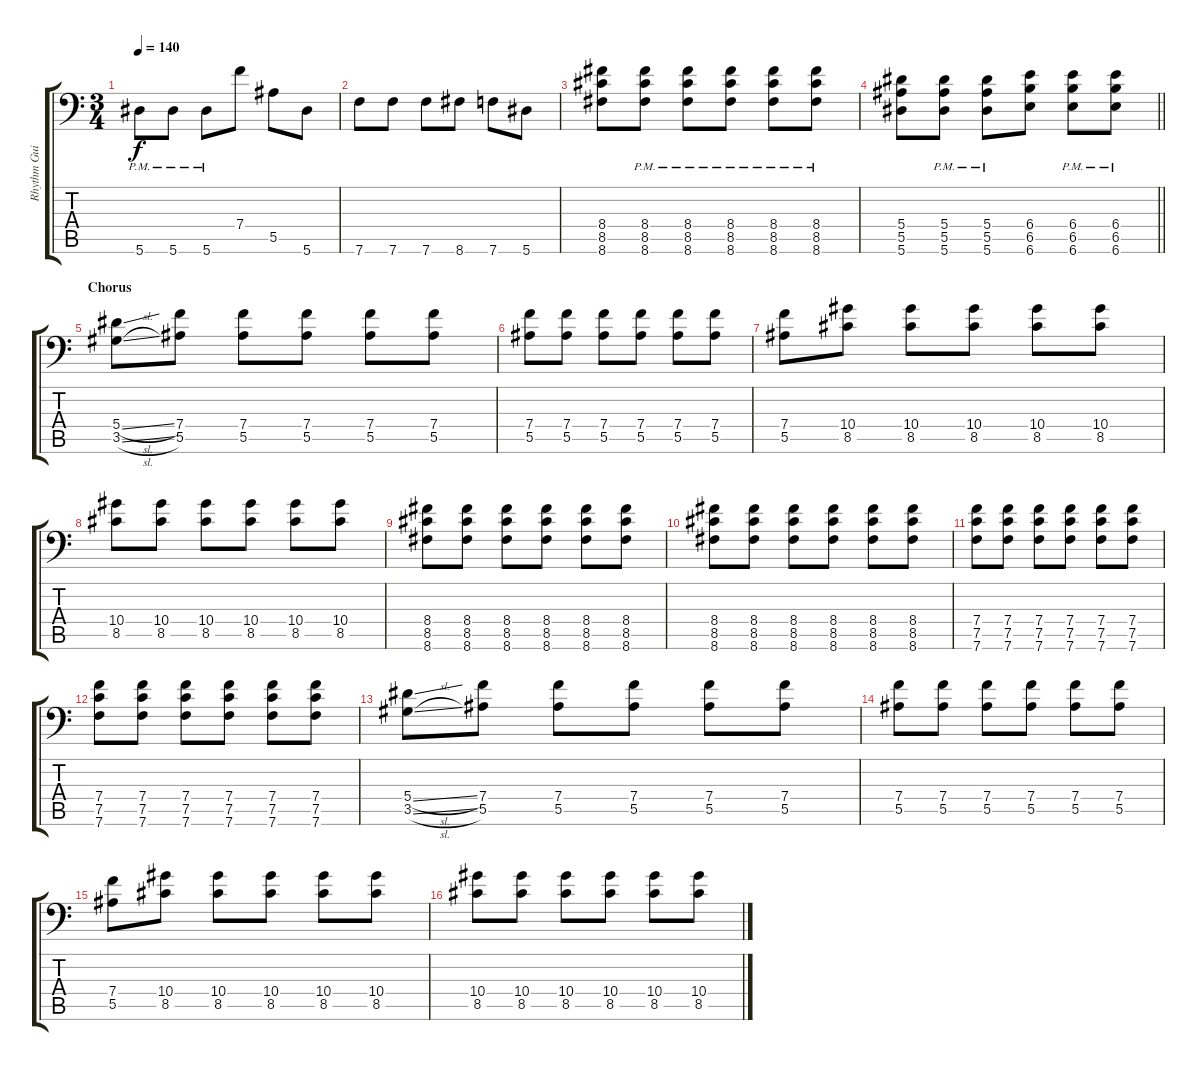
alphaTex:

\track ("Rhythm Guitar" "Rhythm Gui") {instrument distortionguitar}
\staff {score tabs}
\tuning (C4 G3 Eb3 Bb2 F2 Bb1) {hide}
\ts (3 4)
\tempo 140
\clef f4
\ks c
5.6{pm}.8{dy f} 5.6{pm}.8 5.6{pm}.8 7.4.8 5.5.8 5.6.8 |
7.6.8 7.6.8 7.6.8 8.6.8 7.6.8 5.6.8 |
(8.4 8.5 8.6).8 (8.4{pm} 8.5{pm} 8.6{pm}).8 (8.4{pm} 8.5{pm} 8.6{pm}).8 (8.4{pm} 8.5{pm} 8.6{pm}).8 (8.4{pm} 8.5{pm} 8.6{pm}).8 (8.4{pm} 8.5{pm} 8.6{pm}).8 |
\barLineRight lightlight
(5.4 5.5 5.6).8 (5.4{pm} 5.5{pm} 5.6{pm}).8 (5.4{pm} 5.5{pm} 5.6{pm}).8 (6.4 6.5 6.6).8 (6.4{pm} 6.5{pm} 6.6{pm}).8 (6.4{pm} 6.5{pm} 6.6{pm}).8 |
\section ("" "Chorus")
(5.4{sl} 3.5{sl}).8 (7.4 5.5).8 (7.4 5.5).8 (7.4 5.5).8 (7.4 5.5).8 (7.4 5.5).8 |
(7.4 5.5).8 (7.4 5.5).8 (7.4 5.5).8 (7.4 5.5).8 (7.4 5.5).8 (7.4 5.5).8 |
(7.4 5.5).8 (10.4 8.5).8 (10.4 8.5).8 (10.4 8.5).8 (10.4 8.5).8 (10.4 8.5).8 |
(10.4 8.5).8 (10.4 8.5).8 (10.4 8.5).8 (10.4 8.5).8 (10.4 8.5).8 (10.4 8.5).8 |
(8.4 8.5 8.6).8 (8.4 8.5 8.6).8 (8.4 8.5 8.6).8 (8.4 8.5 8.6).8 (8.4 8.5 8.6).8 (8.4 8.5 8.6).8 |
(8.4 8.5 8.6).8 (8.4 8.5 8.6).8 (8.4 8.5 8.6).8 (8.4 8.5 8.6).8 (8.4 8.5 8.6).8 (8.4 8.5 8.6).8 |
(7.4 7.5 7.6).8 (7.4 7.5 7.6).8 (7.4 7.5 7.6).8 (7.4 7.5 7.6).8 (7.4 7.5 7.6).8 (7.4 7.5 7.6).8 |
(7.4 7.5 7.6).8 (7.4 7.5 7.6).8 (7.4 7.5 7.6).8 (7.4 7.5 7.6).8 (7.4 7.5 7.6).8 (7.4 7.5 7.6).8 |
(5.4{sl} 3.5{sl}).8 (7.4 5.5).8 (7.4 5.5).8 (7.4 5.5).8 (7.4 5.5).8 (7.4 5.5).8 |
(7.4 5.5).8 (7.4 5.5).8 (7.4 5.5).8 (7.4 5.5).8 (7.4 5.5).8 (7.4 5.5).8 |
(7.4 5.5).8 (10.4 8.5).8 (10.4 8.5).8 (10.4 8.5).8 (10.4 8.5).8 (10.4 8.5).8 |
(10.4 8.5).8 (10.4 8.5).8 (10.4 8.5).8 (10.4 8.5).8 (10.4 8.5).8 (10.4 8.5).8
